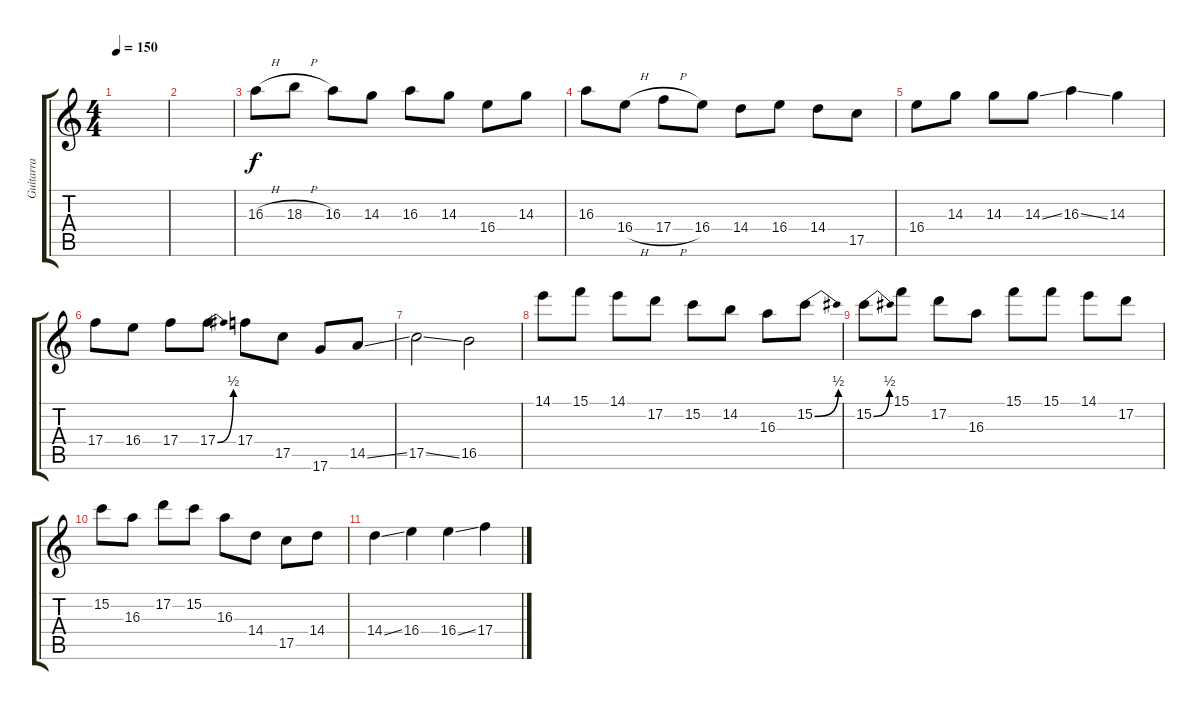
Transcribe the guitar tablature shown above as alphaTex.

\track ("Guitarra" "Guitarra") {instrument overdrivenguitar}
\staff {score tabs}
\tuning (D4 A3 F3 C3 G2 D2) {hide}
\ts (4 4)
\tempo 150
\clef g2
\ks c
|
|
16.3{h}.8 18.3{h}.8 16.3.8 14.3.8 16.3.8 14.3.8 16.4.8 14.3.8 |
16.3.8 16.4{h}.8 17.4{h}.8 16.4.8 14.4.8 16.4.8 14.4.8 17.5.8 |
16.4.8 14.3.8 14.3.8 14.3{ss}.8 16.3{ss}.4 14.3.4 |
17.4.8 16.4.8 17.4.8 17.4{be (bend 0 0 60 2)}.8 17.4.8 17.5.8 17.6.8 14.5{ss}.8 |
17.5{ss}.2 16.5.2 |
14.1.8 15.1.8 14.1.8 17.2.8 15.2.8 14.2.8 16.3.8 15.2{be (bend 0 0 60 2)}.8 |
15.2{be (bend 0 0 60 2)}.8 15.1.8 17.2.8 16.3.8 15.1.8 15.1.8 14.1.8 17.2.8 |
15.2.8 16.3.8 17.2.8 15.2.8 16.3.8 14.4.8 17.5.8 14.4.8 |
14.4{ss}.4 16.4.4 16.4{ss}.4 17.4.4
